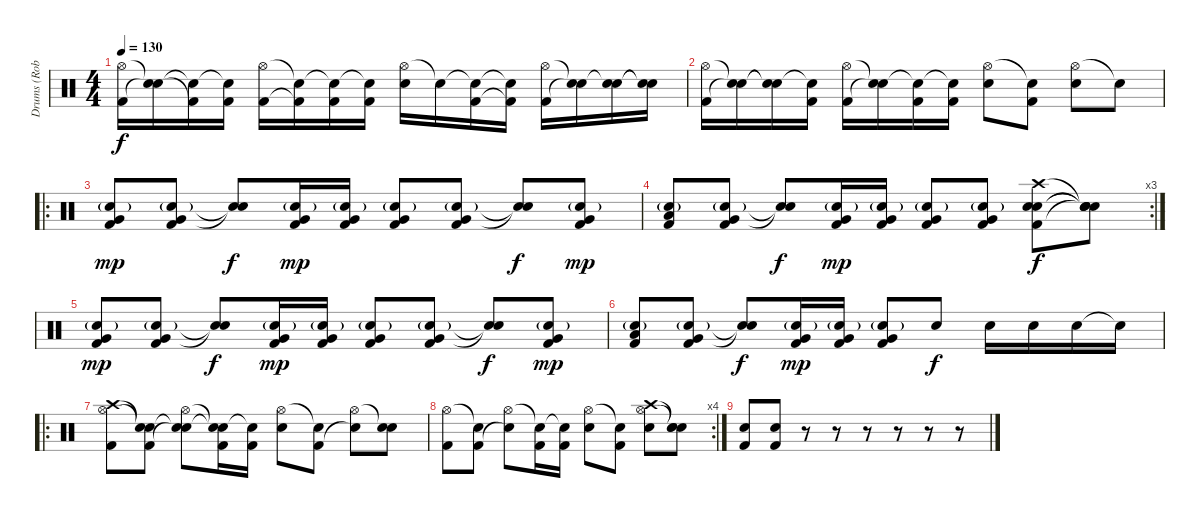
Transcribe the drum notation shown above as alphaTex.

\track ("Drums (Rob Bourdon)" "Drums (Rob") {instrument percussion}
\staff {score}
\articulation defaults
\ts (4 4)
\tempo 130
\clef neutral
\ks c
("Hi-Hat (open)" "Kick (hit) 2").16{dy f} ("Snare (hit)"{t} "Snare (hit)"{t}).16 ("Snare (hit)"{t} "Kick (hit) 2"{t}).16 ("Snare (hit)"{t} "Kick (hit) 2").16 ("Hi-Hat (open)" "Kick (hit) 2").16 ("Snare (hit)"{t} "Kick (hit) 2"{t}).16 ("Snare (hit)"{t} "Kick (hit) 2").16 ("Snare (hit)"{t} "Kick (hit) 2").16 ("Hi-Hat (open)" "Electric Snare (hit)").16 "Snare (hit)"{t}.16 ("Snare (hit)"{t} "Kick (hit) 2").16 ("Snare (hit)"{t} "Kick (hit) 2"{t}).16 ("Hi-Hat (open)" "Kick (hit) 2").16 ("Snare (hit)"{t} "Snare (hit)"{t}).16 ("Snare (hit)"{t} "Electric Snare (hit)").16 ("Snare (hit)"{t} "Snare (hit)"{t}).16 |
("Hi-Hat (open)" "Kick (hit) 2").16 ("Snare (hit)"{t} "Snare (hit)"{t}).16 ("Snare (hit)"{t} "Snare (hit)"{t}).16 ("Snare (hit)"{t} "Kick (hit) 2").16 ("Hi-Hat (open)" "Kick (hit) 2").16 ("Snare (hit)"{t} "Snare (hit)"{t}).16 ("Snare (hit)"{t} "Kick (hit) 2").16 ("Snare (hit)"{t} "Kick (hit) 2").16 ("Hi-Hat (open)" "Electric Snare (hit)").8 ("Snare (hit)"{t} "Kick (hit) 2").8 ("Hi-Hat (open)" "Electric Snare (hit)").8 "Snare (hit)"{t}.8 |
\ro
("Electric Snare (hit)"{g} "Very Low Tom (hit)" "Kick (hit) 2").8{dy mp} ("Electric Snare (hit)"{g} "Very Low Tom (hit)" "Kick (hit) 2").8 ("Snare (hit)"{t} "Snare (hit)"{t}).8{dy f} ("Electric Snare (hit)"{g} "Very Low Tom (hit)" "Kick (hit) 2").16{dy mp} ("Electric Snare (hit)"{g} "Very Low Tom (hit)" "Kick (hit) 2").16 ("Electric Snare (hit)"{g} "Very Low Tom (hit)" "Kick (hit) 2").8 ("Electric Snare (hit)"{g} "Very Low Tom (hit)" "Kick (hit) 2").8 ("Snare (hit)"{t} "Snare (hit)"{t}).8{dy f} ("Electric Snare (hit)"{g} "Very Low Tom (hit)" "Kick (hit) 2").8{dy mp} |
\rc 3
("Electric Snare (hit)"{g} "Low Tom (hit)" "Kick (hit) 2").8 ("Electric Snare (hit)"{g} "Very Low Tom (hit)" "Kick (hit) 2").8 ("Snare (hit)"{t} "Snare (hit)"{t}).8{dy f} ("Electric Snare (hit)"{g} "Very Low Tom (hit)" "Kick (hit) 2").16{dy mp} ("Electric Snare (hit)"{g} "Very Low Tom (hit)" "Kick (hit) 2").16 ("Electric Snare (hit)"{g} "Very Low Tom (hit)" "Kick (hit) 2").8 ("Electric Snare (hit)"{g} "Very Low Tom (hit)" "Kick (hit) 2").8 ("Crash high (hit)" "Electric Snare (hit)" "Electric Snare (hit)" "Kick (hit) 2").8{dy f} ("Snare (hit)"{t} "Snare (hit)"{t} "Snare (hit)"{t} "Snare (hit)"{t}).8 |
("Electric Snare (hit)"{g} "Very Low Tom (hit)" "Kick (hit) 2").8{dy mp} ("Electric Snare (hit)"{g} "Very Low Tom (hit)" "Kick (hit) 2").8 ("Snare (hit)"{t} "Snare (hit)"{t}).8{dy f} ("Electric Snare (hit)"{g} "Very Low Tom (hit)" "Kick (hit) 2").16{dy mp} ("Electric Snare (hit)"{g} "Very Low Tom (hit)" "Kick (hit) 2").16 ("Electric Snare (hit)"{g} "Very Low Tom (hit)" "Kick (hit) 2").8 ("Electric Snare (hit)"{g} "Very Low Tom (hit)" "Kick (hit) 2").8 ("Snare (hit)"{t} "Snare (hit)"{t}).8{dy f} ("Electric Snare (hit)"{g} "Very Low Tom (hit)" "Kick (hit) 2").8{dy mp} |
("Electric Snare (hit)"{g} "Low Tom (hit)" "Kick (hit) 2").8 ("Electric Snare (hit)"{g} "Very Low Tom (hit)" "Kick (hit) 2").8 ("Snare (hit)"{t} "Snare (hit)"{t}).8{dy f} ("Electric Snare (hit)"{g} "Very Low Tom (hit)" "Kick (hit) 2").16{dy mp} ("Electric Snare (hit)"{g} "Very Low Tom (hit)" "Kick (hit) 2").16 ("Electric Snare (hit)"{g} "Very Low Tom (hit)" "Kick (hit) 2").8 "Electric Snare (hit)".8{dy f} "Electric Snare (hit)".16 "Electric Snare (hit)".16 "Electric Snare (hit)".16 "Snare (hit)"{t}.16 |
\ro
("Crash high (hit)" "Hi-Hat (open)" "Kick (hit) 2").8 ("Snare (hit)"{t} "Snare (hit)"{t} "Kick (hit) 2").8 ("Snare (hit)"{t} "Hi-Hat (open)" "Snare (hit)"{t}).8 ("Snare (hit)"{t} "Snare (hit)"{t} "Kick (hit) 2").16 ("Snare (hit)"{t} "Kick (hit) 2").16 ("Hi-Hat (open)" "Electric Snare (hit)").8 ("Snare (hit)"{t} "Kick (hit) 2").8 ("Hi-Hat (open)" "Snare (hit)"{t}).8 ("Snare (hit)"{t} "Electric Snare (hit)").8 |
\rc 4
("Hi-Hat (open)" "Kick (hit) 2").8 ("Snare (hit)"{t} "Kick (hit) 2").8 ("Hi-Hat (open)" "Snare (hit)"{t}).8 ("Snare (hit)"{t} "Kick (hit) 2").16 ("Snare (hit)"{t} "Kick (hit) 2").16 ("Hi-Hat (open)" "Electric Snare (hit)").8 ("Snare (hit)"{t} "Kick (hit) 2").8 ("Crash high (hit)" "Hi-Hat (open)" "Electric Snare (hit)").8 ("Snare (hit)"{t} "Snare (hit)"{t} "Electric Snare (hit)").8 |
("Electric Snare (hit)" "Kick (hit) 2").8 ("Electric Snare (hit)" "Kick (hit) 2").8 r.8 r.8 r.8 r.8 r.8 r.8
